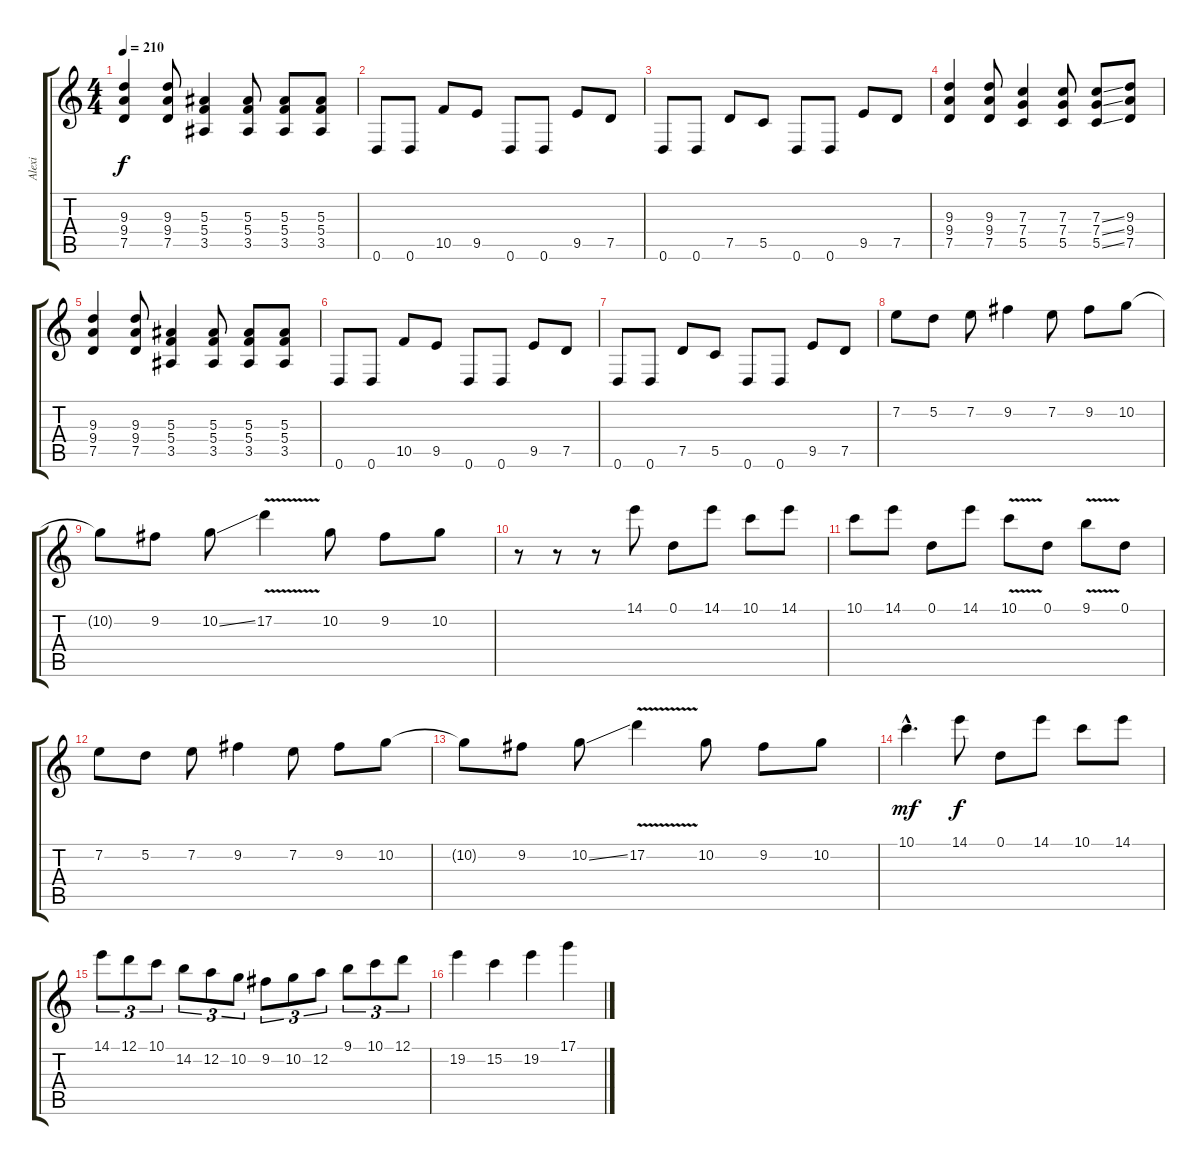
\track ("Alexi" "Alexi") {instrument distortionguitar}
\staff {score tabs}
\tuning (D4 A3 F3 C3 G2 D2) {hide}
\ts (4 4)
\tempo 210
\clef g2
\ks c
(9.3 9.4 7.5).4{dy f} (9.3 9.4 7.5).8 (5.3 5.4 3.5).4 (5.3 5.4 3.5).8 (5.3 5.4 3.5).8 (5.3 5.4 3.5).8 |
0.6.8 0.6.8 10.5.8 9.5.8 0.6.8 0.6.8 9.5.8 7.5.8 |
0.6.8 0.6.8 7.5.8 5.5.8 0.6.8 0.6.8 9.5.8 7.5.8 |
(9.3 9.4 7.5).4 (9.3 9.4 7.5).8 (7.3 7.4 5.5).4 (7.3 7.4 5.5).8 (7.3{ss} 7.4{ss} 5.5{ss}).8 (9.3 9.4 7.5).8 |
(9.3 9.4 7.5).4 (9.3 9.4 7.5).8 (5.3 5.4 3.5).4 (5.3 5.4 3.5).8 (5.3 5.4 3.5).8 (5.3 5.4 3.5).8 |
0.6.8 0.6.8 10.5.8 9.5.8 0.6.8 0.6.8 9.5.8 7.5.8 |
0.6.8 0.6.8 7.5.8 5.5.8 0.6.8 0.6.8 9.5.8 7.5.8 |
7.2.8 5.2.8 7.2.8 9.2.4 7.2.8 9.2.8 10.2.8 |
10.2{t}.8 9.2.8 10.2{ss}.8 17.2{v}.4 10.2.8 9.2.8 10.2.8 |
r.8 r.8 r.8 14.1.8 0.1.8 14.1.8 10.1.8 14.1.8 |
10.1.8 14.1.8 0.1.8 14.1.8 10.1{v}.8 0.1.8 9.1{v}.8 0.1.8 |
7.2.8 5.2.8 7.2.8 9.2.4 7.2.8 9.2.8 10.2.8 |
10.2{t}.8 9.2.8 10.2{ss}.8 17.2{v}.4 10.2.8 9.2.8 10.2.8 |
10.1{hac}.4{d dy mf} 14.1.8{dy f} 0.1.8 14.1.8 10.1.8 14.1.8 |
14.1.8{tu (3 2)} 12.1.8{tu (3 2)} 10.1.8{tu (3 2)} 14.2.8{tu (3 2)} 12.2.8{tu (3 2)} 10.2.8{tu (3 2)} 9.2.8{tu (3 2)} 10.2.8{tu (3 2)} 12.2.8{tu (3 2)} 9.1.8{tu (3 2)} 10.1.8{tu (3 2)} 12.1.8{tu (3 2)} |
19.2.4 15.2.4 19.2.4 17.1.4
